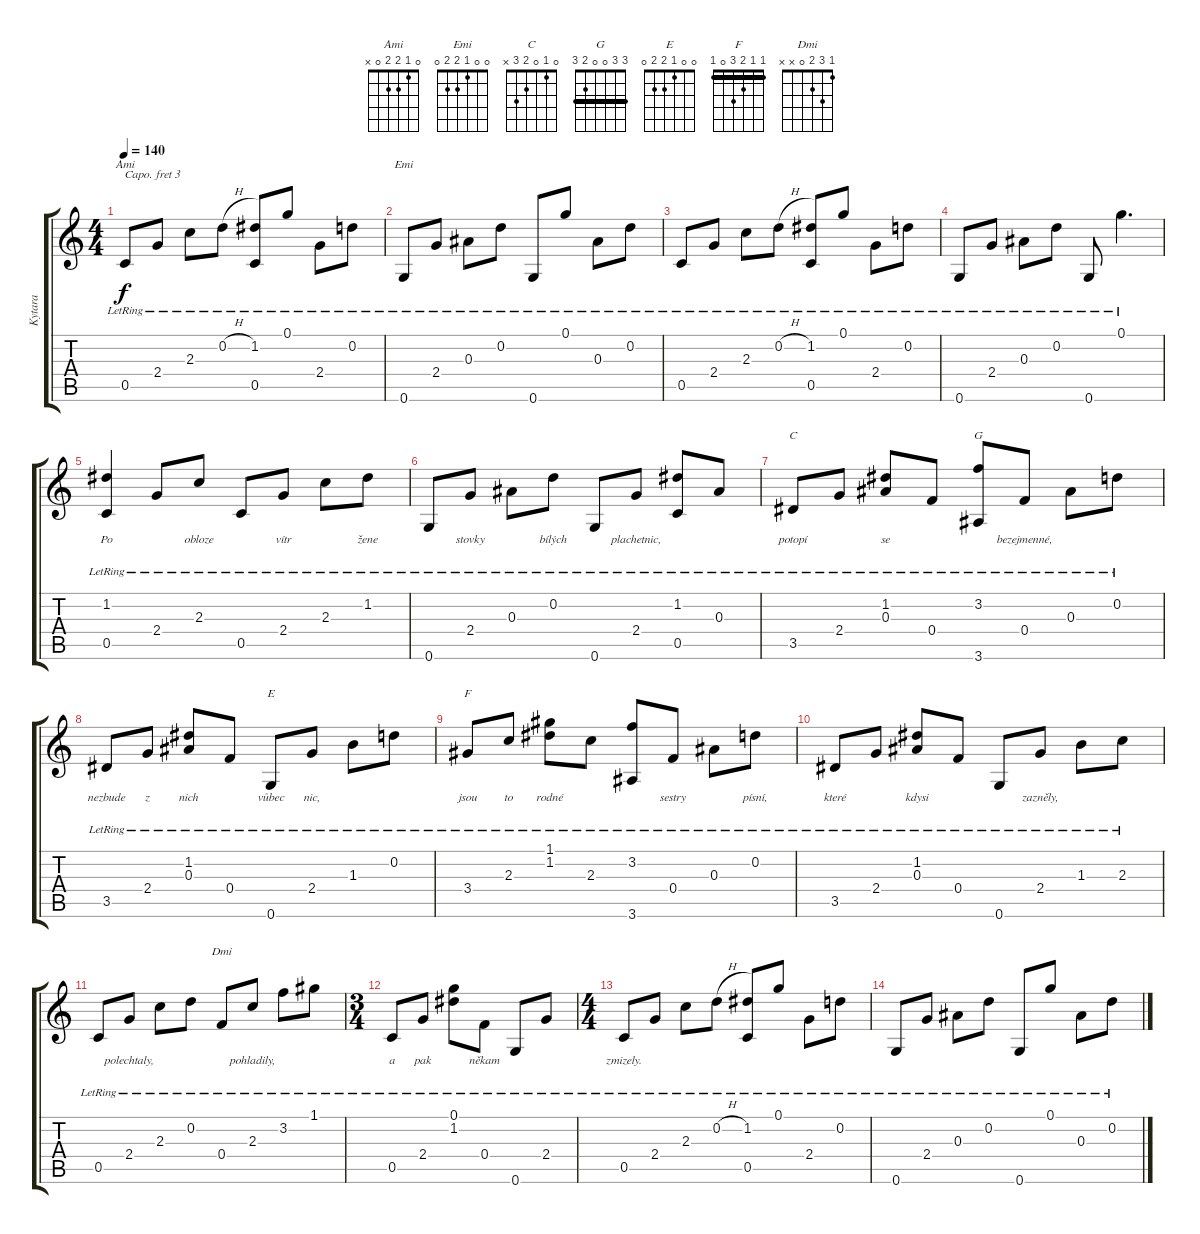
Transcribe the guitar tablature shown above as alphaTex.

\track ("Kytara" "Kytara") {instrument acousticguitarsteel}
\staff {score tabs}
\capo 3
\tuning (E4 B3 G3 D3 A2 E2) {hide}
\chord ("Ami" 0 1 2 2 0 x)
\chord ("Emi" 0 0 1 2 2 0)
\chord ("C" 0 1 0 2 3 x)
\chord ("G" 3 3 0 0 2 3) {barre 3}
\chord ("E" 0 0 1 2 2 0)
\chord ("F" 1 1 2 3 0 1) {barre 1}
\chord ("Dmi" 1 3 2 0 x x)
\ts (4 4)
\tempo 140
\clef g2
\ks c
0.5{lr}.8{ch "Ami" dy f instrument acousticguitarsteel} 2.4{lr}.8 2.3{lr}.8 0.2{h lr}.8 (1.2{lr} 0.5{lr}).8 0.1{lr}.8 2.4{lr}.8 0.2{lr}.8 |
0.6{lr}.8{ch "Emi"} 2.4{lr}.8 0.3{lr}.8 0.2{lr}.8 0.6{lr}.8 0.1{lr}.8 0.3{lr}.8 0.2{lr}.8 |
0.5{lr}.8 2.4{lr}.8 2.3{lr}.8 0.2{h lr}.8 (1.2{lr} 0.5{lr}).8 0.1{lr}.8 2.4{lr}.8 0.2{lr}.8 |
0.6{lr}.8 2.4{lr}.8 0.3{lr}.8 0.2{lr}.8 0.6{lr}.8 0.1{lr}.4{d} |
(1.2{lr} 0.5{lr}).4{lyrics (0 "Po") lyrics (1 "") lyrics (2 "") lyrics (3 "") lyrics (4 "")} 2.4{lr}.8{lyrics (0 "") lyrics (1 "") lyrics (2 "") lyrics (3 "") lyrics (4 "")} 2.3{lr}.8{lyrics (0 "obloze") lyrics (1 "") lyrics (2 "") lyrics (3 "") lyrics (4 "")} 0.5{lr}.8{lyrics (0 "") lyrics (1 "") lyrics (2 "") lyrics (3 "") lyrics (4 "")} 2.4{lr}.8{lyrics (0 "vítr") lyrics (1 "") lyrics (2 "") lyrics (3 "") lyrics (4 "")} 2.3{lr}.8{lyrics (0 "") lyrics (1 "") lyrics (2 "") lyrics (3 "") lyrics (4 "")} 1.2{lr}.8{lyrics (0 "žene") lyrics (1 "") lyrics (2 "") lyrics (3 "") lyrics (4 "")} |
0.6{lr}.8{lyrics (0 "") lyrics (1 "") lyrics (2 "") lyrics (3 "") lyrics (4 "")} 2.4{lr}.8{lyrics (0 "stovky") lyrics (1 "") lyrics (2 "") lyrics (3 "") lyrics (4 "")} 0.3{lr}.8{lyrics (0 "") lyrics (1 "") lyrics (2 "") lyrics (3 "") lyrics (4 "")} 0.2{lr}.8{lyrics (0 "bílých") lyrics (1 "") lyrics (2 "") lyrics (3 "") lyrics (4 "")} 0.6{lr}.8{lyrics (0 "") lyrics (1 "") lyrics (2 "") lyrics (3 "") lyrics (4 "")} 2.4{lr}.8{lyrics (0 "plachetnic,") lyrics (1 "") lyrics (2 "") lyrics (3 "") lyrics (4 "")} (1.2{lr} 0.5{lr}).8{lyrics (0 "") lyrics (1 "") lyrics (2 "") lyrics (3 "") lyrics (4 "")} 0.3{lr}.8{lyrics (0 "") lyrics (1 "") lyrics (2 "") lyrics (3 "") lyrics (4 "")} |
3.5{lr}.8{ch "C" lyrics (0 "potopí") lyrics (1 "") lyrics (2 "") lyrics (3 "") lyrics (4 "")} 2.4{lr}.8{lyrics (0 "") lyrics (1 "") lyrics (2 "") lyrics (3 "") lyrics (4 "")} (1.2{lr} 0.3{lr}).8{lyrics (0 "se") lyrics (1 "") lyrics (2 "") lyrics (3 "") lyrics (4 "")} 0.4{lr}.8{lyrics (0 "") lyrics (1 "") lyrics (2 "") lyrics (3 "") lyrics (4 "")} (3.2{lr} 3.6{lr}).8{ch "G" lyrics (0 "") lyrics (1 "") lyrics (2 "") lyrics (3 "") lyrics (4 "")} 0.4{lr}.8{lyrics (0 "bezejmenné,") lyrics (1 "") lyrics (2 "") lyrics (3 "") lyrics (4 "")} 0.3{lr}.8{lyrics (0 "") lyrics (1 "") lyrics (2 "") lyrics (3 "") lyrics (4 "")} 0.2{lr}.8{lyrics (0 "") lyrics (1 "") lyrics (2 "") lyrics (3 "") lyrics (4 "")} |
3.5{lr}.8{lyrics (0 "nezbude") lyrics (1 "") lyrics (2 "") lyrics (3 "") lyrics (4 "")} 2.4{lr}.8{lyrics (0 "z") lyrics (1 "") lyrics (2 "") lyrics (3 "") lyrics (4 "")} (1.2{lr} 0.3{lr}).8{lyrics (0 "nich") lyrics (1 "") lyrics (2 "") lyrics (3 "") lyrics (4 "")} 0.4{lr}.8{lyrics (0 "") lyrics (1 "") lyrics (2 "") lyrics (3 "") lyrics (4 "")} 0.6{lr}.8{ch "E" lyrics (0 "vůbec") lyrics (1 "") lyrics (2 "") lyrics (3 "") lyrics (4 "")} 2.4{lr}.8{lyrics (0 "nic,") lyrics (1 "") lyrics (2 "") lyrics (3 "") lyrics (4 "")} 1.3{lr}.8{lyrics (0 "") lyrics (1 "") lyrics (2 "") lyrics (3 "") lyrics (4 "")} 0.2{lr}.8{lyrics (0 "") lyrics (1 "") lyrics (2 "") lyrics (3 "") lyrics (4 "")} |
3.4{lr}.8{ch "F" lyrics (0 "jsou") lyrics (1 "") lyrics (2 "") lyrics (3 "") lyrics (4 "")} 2.3{lr}.8{lyrics (0 "to") lyrics (1 "") lyrics (2 "") lyrics (3 "") lyrics (4 "")} (1.1{lr} 1.2{lr}).8{lyrics (0 "rodné") lyrics (1 "") lyrics (2 "") lyrics (3 "") lyrics (4 "")} 2.3{lr}.8{lyrics (0 "") lyrics (1 "") lyrics (2 "") lyrics (3 "") lyrics (4 "")} (3.2{lr} 3.6{lr}).8{lyrics (0 "") lyrics (1 "") lyrics (2 "") lyrics (3 "") lyrics (4 "")} 0.4{lr}.8{lyrics (0 "sestry") lyrics (1 "") lyrics (2 "") lyrics (3 "") lyrics (4 "")} 0.3{lr}.8{lyrics (0 "") lyrics (1 "") lyrics (2 "") lyrics (3 "") lyrics (4 "")} 0.2{lr}.8{lyrics (0 "písní,") lyrics (1 "") lyrics (2 "") lyrics (3 "") lyrics (4 "")} |
3.5{lr}.8{lyrics (0 "které") lyrics (1 "") lyrics (2 "") lyrics (3 "") lyrics (4 "")} 2.4{lr}.8{lyrics (0 "") lyrics (1 "") lyrics (2 "") lyrics (3 "") lyrics (4 "")} (1.2{lr} 0.3{lr}).8{lyrics (0 "kdysi") lyrics (1 "") lyrics (2 "") lyrics (3 "") lyrics (4 "")} 0.4{lr}.8{lyrics (0 "") lyrics (1 "") lyrics (2 "") lyrics (3 "") lyrics (4 "")} 0.6{lr}.8{lyrics (0 "") lyrics (1 "") lyrics (2 "") lyrics (3 "") lyrics (4 "")} 2.4{lr}.8{lyrics (0 "zazněly,") lyrics (1 "") lyrics (2 "") lyrics (3 "") lyrics (4 "")} 1.3{lr}.8{lyrics (0 "") lyrics (1 "") lyrics (2 "") lyrics (3 "") lyrics (4 "")} 2.3{lr}.8{lyrics (0 "") lyrics (1 "") lyrics (2 "") lyrics (3 "") lyrics (4 "")} |
0.5{lr}.8{lyrics (0 "") lyrics (1 "") lyrics (2 "") lyrics (3 "") lyrics (4 "")} 2.4{lr}.8{lyrics (0 "polechtaly,") lyrics (1 "") lyrics (2 "") lyrics (3 "") lyrics (4 "")} 2.3{lr}.8{lyrics (0 "") lyrics (1 "") lyrics (2 "") lyrics (3 "") lyrics (4 "")} 0.2{lr}.8{lyrics (0 "") lyrics (1 "") lyrics (2 "") lyrics (3 "") lyrics (4 "")} 0.4{lr}.8{ch "Dmi" lyrics (0 "") lyrics (1 "") lyrics (2 "") lyrics (3 "") lyrics (4 "")} 2.3{lr}.8{lyrics (0 "pohladily,") lyrics (1 "") lyrics (2 "") lyrics (3 "") lyrics (4 "")} 3.2{lr}.8{lyrics (0 "") lyrics (1 "") lyrics (2 "") lyrics (3 "") lyrics (4 "")} 1.1{lr}.8{lyrics (0 "") lyrics (1 "") lyrics (2 "") lyrics (3 "") lyrics (4 "")} |
\ts (3 4)
0.5{lr}.8{lyrics (0 "a") lyrics (1 "") lyrics (2 "") lyrics (3 "") lyrics (4 "")} 2.4{lr}.8{lyrics (0 "pak") lyrics (1 "") lyrics (2 "") lyrics (3 "") lyrics (4 "")} (0.1{lr} 1.2{lr}).8{lyrics (0 "") lyrics (1 "") lyrics (2 "") lyrics (3 "") lyrics (4 "")} 0.4{lr}.8{lyrics (0 "někam") lyrics (1 "") lyrics (2 "") lyrics (3 "") lyrics (4 "")} 0.6{lr}.8{lyrics (0 "") lyrics (1 "") lyrics (2 "") lyrics (3 "") lyrics (4 "")} 2.4{lr}.8{lyrics (0 "") lyrics (1 "") lyrics (2 "") lyrics (3 "") lyrics (4 "")} |
\ts (4 4)
0.5{lr}.8{lyrics (0 "zmizely.") lyrics (1 "") lyrics (2 "") lyrics (3 "") lyrics (4 "")} 2.4{lr}.8 2.3{lr}.8 0.2{h lr}.8 (1.2{lr} 0.5{lr}).8 0.1{lr}.8 2.4{lr}.8 0.2{lr}.8 |
0.6{lr}.8 2.4{lr}.8 0.3{lr}.8 0.2{lr}.8 0.6{lr}.8 0.1{lr}.8 0.3{lr}.8 0.2{lr}.8
